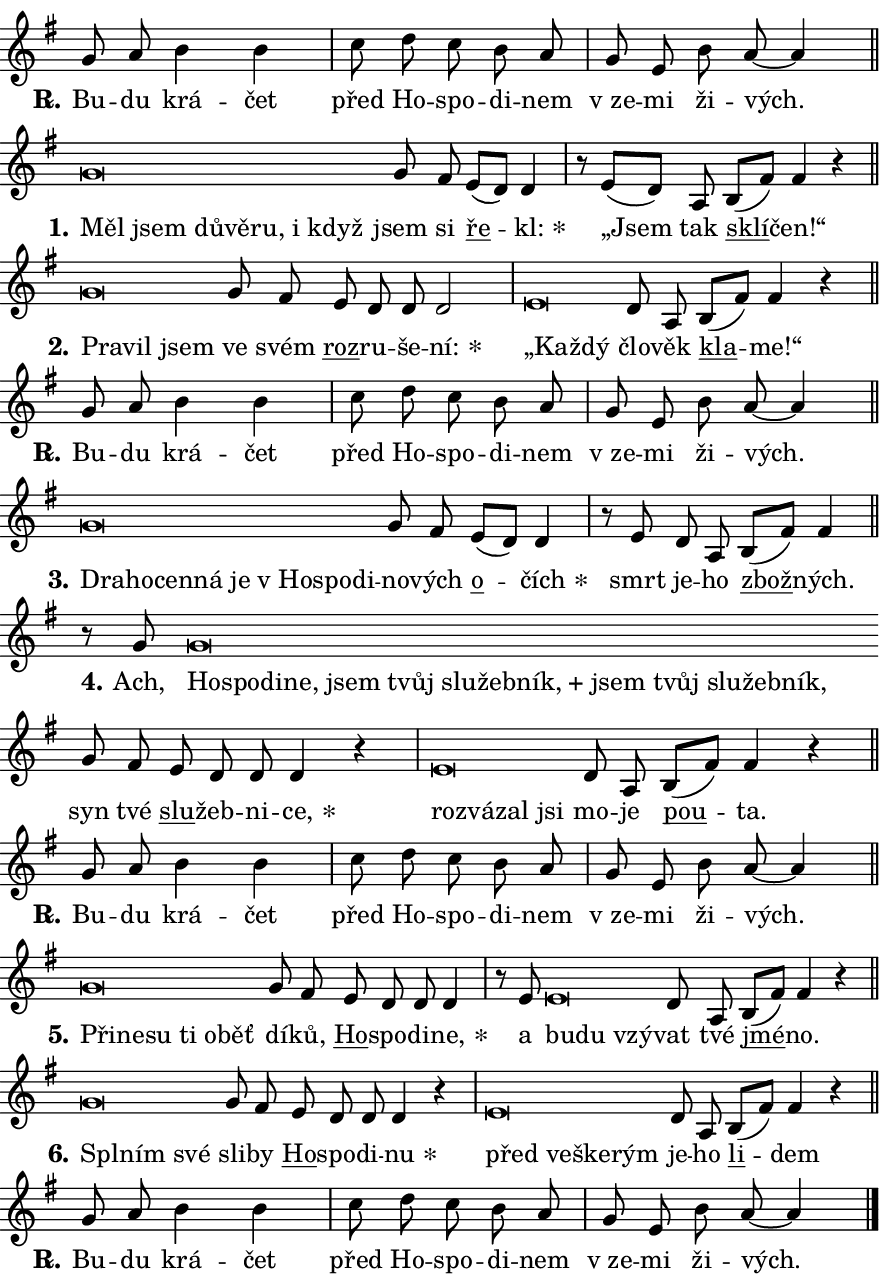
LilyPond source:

\version "2.24.0"
\header { tagline = "" }
\paper {
  indent = 0\cm
  top-margin = 0\cm
  right-margin = 0.13\cm % to fit lyric hyphens
  bottom-margin = 0\cm
  left-margin = 0\cm
  paper-width = 15\cm
  page-breaking = #ly:one-page-breaking
  system-system-spacing.basic-distance = #11
  score-system-spacing.basic-distance = #11
  ragged-last = ##f
}


%% Author: Thomas Morley
%% https://lists.gnu.org/archive/html/lilypond-user/2020-05/msg00002.html
#(define (line-position grob)
"Returns position of @var[grob} in current system:
   @code{'start}, if at first time-step
   @code{'end}, if at last time-step
   @code{'middle} otherwise
"
  (let* ((col (ly:item-get-column grob))
         (ln (ly:grob-object col 'left-neighbor))
         (rn (ly:grob-object col 'right-neighbor))
         (col-to-check-left (if (ly:grob? ln) ln col))
         (col-to-check-right (if (ly:grob? rn) rn col))
         (break-dir-left
           (and
             (ly:grob-property col-to-check-left 'non-musical #f)
             (ly:item-break-dir col-to-check-left)))
         (break-dir-right
           (and
             (ly:grob-property col-to-check-right 'non-musical #f)
             (ly:item-break-dir col-to-check-right))))
        (cond ((eqv? 1 break-dir-left) 'start)
              ((eqv? -1 break-dir-right) 'end)
              (else 'middle))))

#(define (tranparent-at-line-position vctor)
  (lambda (grob)
  "Relying on @code{line-position} select the relevant enry from @var{vctor}.
Used to determine transparency,"
    (case (line-position grob)
      ((end) (not (vector-ref vctor 0)))
      ((middle) (not (vector-ref vctor 1)))
      ((start) (not (vector-ref vctor 2))))))

noteHeadBreakVisibility =
#(define-music-function (break-visibility)(vector?)
"Makes @code{NoteHead}s transparent relying on @var{break-visibility}"
#{
  \override NoteHead.transparent =
    #(tranparent-at-line-position break-visibility)
#})

#(define delete-ledgers-for-transparent-note-heads
  (lambda (grob)
    "Reads whether a @code{NoteHead} is transparent.
If so this @code{NoteHead} is removed from @code{'note-heads} from
@var{grob}, which is supposed to be @code{LedgerLineSpanner}.
As a result ledgers are not printed for this @code{NoteHead}"
    (let* ((nhds-array (ly:grob-object grob 'note-heads))
           (nhds-list
             (if (ly:grob-array? nhds-array)
                 (ly:grob-array->list nhds-array)
                 '()))
           ;; Relies on the transparent-property being done before
           ;; Staff.LedgerLineSpanner.after-line-breaking is executed.
           ;; This is fragile ...
           (to-keep
             (remove
               (lambda (nhd)
                 (ly:grob-property nhd 'transparent #f))
               nhds-list)))
      ;; TODO find a better method to iterate over grob-arrays, similiar
      ;; to filter/remove etc for lists
      ;; For now rebuilt from scratch
      (set! (ly:grob-object grob 'note-heads)  '())
      (for-each
        (lambda (nhd)
          (ly:pointer-group-interface::add-grob grob 'note-heads nhd))
        to-keep))))

squashNotes = {
  \override NoteHead.X-extent = #'(-0.2 . 0.2)
  \override NoteHead.Y-extent = #'(-0.75 . 0)
  \override NoteHead.stencil =
    #(lambda (grob)
       (let ((pos (ly:grob-property grob 'staff-position)))
         (begin
           (if (< pos -7) (display "ERROR: Lower brevis then expected\n") (display ""))
           (if (<= pos -6) ly:text-interface::print ly:note-head::print))))
}
unSquashNotes = {
  \revert NoteHead.X-extent
  \revert NoteHead.Y-extent
  \revert NoteHead.stencil
}

hideNotes = \noteHeadBreakVisibility #begin-of-line-visible
unHideNotes = \noteHeadBreakVisibility #all-visible

% work-around for resetting accidentals
% https://lilypond.org/doc/v2.23/Documentation/notation/displaying-rhythms#unmetered-music
cadenzaMeasure = {
  \cadenzaOff
  \partial 1024 s1024
  \cadenzaOn
}

#(define-markup-command (accent layout props text) (markup?)
  "Underline accented syllable"
  (interpret-markup layout props
    #{\markup \override #'(offset . 4.3) \underline { #text }#}))

responsum = \markup \concat {
  "R" \hspace #-1.05 \path #0.1 #'((moveto 0 0.07) (lineto 0.9 0.8)) \hspace #0.05 "."
}

spaceSize = #0.6828661417322834 % exact space size for TeX Gyre Schola

\layout {
  \context {
    \Staff
    \remove "Time_signature_engraver"
    \override LedgerLineSpanner.after-line-breaking = #delete-ledgers-for-transparent-note-heads
  }
  \context {
    \Lyrics {
      \override LyricSpace.minimum-distance = \spaceSize
      \override LyricText.font-name = #"TeX Gyre Schola"
      \override LyricText.font-size = 1
      \override StanzaNumber.font-name = #"TeX Gyre Schola Bold"
      \override StanzaNumber.font-size = 1
    }
  }
  \context {
    \Score 
    \override NoteHead.text =
      #(lambda (grob) 
        (let ((pos (ly:grob-property grob 'staff-position)))
          #{\markup {
            \combine
              \halign #-0.55 \raise #(if (= pos -6) 0 0.5) \override #'(thickness . 2) \draw-line #'(3.2 . 0)
              \musicglyph "noteheads.sM1"
          }#}))
  }
}

% magnetic-lyrics.ily
%
%   written by
%     Jean Abou Samra <jean@abou-samra.fr>
%     Werner Lemberg <wl@gnu.org>
%
%   adapted by
%     Jiri Hon <jiri.hon@gmail.com>
%
% Version 2022-Apr-15

% https://www.mail-archive.com/lilypond-user@gnu.org/msg149350.html

#(define (Left_hyphen_pointer_engraver context)
   "Collect syllable-hyphen-syllable occurrences in lyrics and store
them in properties.  This engraver only looks to the left.  For
example, if the lyrics input is @code{foo -- bar}, it does the
following.

@itemize @bullet
@item
Set the @code{text} property of the @code{LyricHyphen} grob between
@q{foo} and @q{bar} to @code{foo}.

@item
Set the @code{left-hyphen} property of the @code{LyricText} grob with
text @q{foo} to the @code{LyricHyphen} grob between @q{foo} and
@q{bar}.
@end itemize

Use this auxiliary engraver in combination with the
@code{lyric-@/text::@/apply-@/magnetic-@/offset!} hook."
   (let ((hyphen #f)
         (text #f))
     (make-engraver
      (acknowledgers
       ((lyric-syllable-interface engraver grob source-engraver)
        (set! text grob)))
      (end-acknowledgers
       ((lyric-hyphen-interface engraver grob source-engraver)
        ;(when (not (grob::has-interface grob 'lyric-space-interface))
          (set! hyphen grob)));)
      ((stop-translation-timestep engraver)
       (when (and text hyphen)
         (ly:grob-set-object! text 'left-hyphen hyphen))
       (set! text #f)
       (set! hyphen #f)))))

#(define (lyric-text::apply-magnetic-offset! grob)
   "If the space between two syllables is less than the value in
property @code{LyricText@/.details@/.squash-threshold}, move the right
syllable to the left so that it gets concatenated with the left
syllable.

Use this function as a hook for
@code{LyricText@/.after-@/line-@/breaking} if the
@code{Left_@/hyphen_@/pointer_@/engraver} is active."
   (let ((hyphen (ly:grob-object grob 'left-hyphen #f)))
     (when hyphen
       (let ((left-text (ly:spanner-bound hyphen LEFT)))
         (when (grob::has-interface left-text 'lyric-syllable-interface)
           (let* ((common (ly:grob-common-refpoint grob left-text X))
                  (this-x-ext (ly:grob-extent grob common X))
                  (left-x-ext
                   (begin
                     ;; Trigger magnetism for left-text.
                     (ly:grob-property left-text 'after-line-breaking)
                     (ly:grob-extent left-text common X)))
                  ;; `delta` is the gap width between two syllables.
                  (delta (- (interval-start this-x-ext)
                            (interval-end left-x-ext)))
                  (details (ly:grob-property grob 'details))
                  (threshold (assoc-get 'squash-threshold details 0.2)))
             (when (< delta threshold)
               (let* (;; We have to manipulate the input text so that
                      ;; ligatures crossing syllable boundaries are not
                      ;; disabled.  For languages based on the Latin
                      ;; script this is essentially a beautification.
                      ;; However, for non-Western scripts it can be a
                      ;; necessity.
                      (lt (ly:grob-property left-text 'text))
                      (rt (ly:grob-property grob 'text))
                      (is-space (grob::has-interface hyphen 'lyric-space-interface))
                      (space (if is-space " " ""))
                      (extra-delta (if is-space spaceSize 0))
                      ;; Append new syllable.
                      (ltrt-space (if (and (string? lt) (string? rt))
                                (string-append lt space rt)
                                (make-concat-markup (list lt space rt))))
                      ;; Right-align `ltrt` to the right side.
                      (ltrt-space-markup (grob-interpret-markup
                               grob
                               (make-translate-markup
                                (cons (interval-length this-x-ext) 0)
                                (make-right-align-markup ltrt-space)))))
                 (begin
                   ;; Don't print `left-text`.
                   (ly:grob-set-property! left-text 'stencil #f)
                   ;; Set text and stencil (which holds all collected
                   ;; syllables so far) and shift it to the left.
                   (ly:grob-set-property! grob 'text ltrt-space)
                   (ly:grob-set-property! grob 'stencil ltrt-space-markup)
                   (ly:grob-translate-axis! grob (- (- delta extra-delta)) X))))))))))


#(define (lyric-hyphen::displace-bounds-first grob)
   ;; Make very sure this callback isn't triggered too early.
   (let ((left (ly:spanner-bound grob LEFT))
         (right (ly:spanner-bound grob RIGHT)))
     (ly:grob-property left 'after-line-breaking)
     (ly:grob-property right 'after-line-breaking)
     (ly:lyric-hyphen::print grob)))

squashThreshold = #0.4

\layout {
  \context {
    \Lyrics
    \consists #Left_hyphen_pointer_engraver
    \override LyricText.after-line-breaking =
      #lyric-text::apply-magnetic-offset!
    \override LyricHyphen.stencil = #lyric-hyphen::displace-bounds-first
    \override LyricText.details.squash-threshold = \squashThreshold
    \override LyricHyphen.minimum-distance = 0
    \override LyricHyphen.minimum-length = \squashThreshold
  }
}

squashText = \override LyricText.details.squash-threshold = 9999
unSquashText = \override LyricText.details.squash-threshold = \squashThreshold

leftText = \override LyricText.self-alignment-X = #LEFT
unLeftText = \revert LyricText.self-alignment-X

starOffset = #(lambda (grob) 
                (let ((x_offset (ly:self-alignment-interface::aligned-on-x-parent grob)))
                  (if (= x_offset 0) 0 (+ x_offset 1.2))))

star = #(define-music-function (syllable)(string?)
"Append star separator at the end of a syllable"
#{
  \once \override LyricText.X-offset = #starOffset
  \lyricmode { \markup {
    #syllable
    \override #'((font-name . "TeX Gyre Schola Bold")) \hspace #0.2 \lower #0.65 \larger "*"
  } }
#})

starAccent = #(define-music-function (syllable)(string?)
"Append star separator at the end of a syllable and make accent"
#{
  \once \override LyricText.X-offset = #starOffset
  \lyricmode { \markup {
    \accent #syllable
    \override #'((font-name . "TeX Gyre Schola Bold")) \hspace #0.2 \lower #0.65 \larger "*"
  } }
#})

breath = #(define-music-function (syllable)(string?)
"Append breathing indicator at the end of a syllable"
#{
  \lyricmode { \markup { #syllable "+" } }
#})

optionalBreath = #(define-music-function (syllable)(string?)
"Append optional breathing indicator at the end of a syllable"
#{
  \lyricmode { \markup { #syllable "(+)" } }
#})


\score {
    <<
        \new Voice = "melody" { \cadenzaOn \key g \major \relative { g'8 a b4 b \cadenzaMeasure \bar "|" c8 d c b a \cadenzaMeasure \bar "|" g e b' a~ a4 \cadenzaMeasure \bar "||" \break } }
        \new Lyrics \lyricsto "melody" { \lyricmode { \set stanza = \responsum
Bu -- du krá -- čet před Ho -- spo -- di -- nem "v ze" -- mi ži -- vých. } }
    >>
    \layout {}
}

\score {
    <<
        \new Voice = "melody" { \cadenzaOn \key g \major \relative { \squashNotes g'\breve*1/16 \hideNotes \breve*1/16 \bar "" \breve*1/16 \bar "" \breve*1/16 \bar "" \breve*1/16 \bar "" \breve*1/16 \breve*1/16 \bar "" \unHideNotes \unSquashNotes g8 fis \bar "" e[( d)] d4 \cadenzaMeasure \bar "|" r8 e8[( d8)] a \bar "" b[( fis')] fis4 r \cadenzaMeasure \bar "||" \break } }
        \new Lyrics \lyricsto "melody" { \lyricmode { \set stanza = "1."
\leftText Měl \squashText jsem dů -- vě -- ru, i když \unLeftText \unSquashText jsem si \markup \accent ře -- \star kl: „Jsem tak \markup \accent sklí -- čen!“ } }
    >>
    \layout {}
}

\score {
    <<
        \new Voice = "melody" { \cadenzaOn \key g \major \relative { \squashNotes g'\breve*1/16 \hideNotes \breve*1/16 \breve*1/16 \bar "" \unHideNotes \unSquashNotes g8 fis \bar "" e d d d2 \cadenzaMeasure \bar "|" \squashNotes e\breve*1/16 \hideNotes \breve*1/16 \bar "" \unHideNotes \unSquashNotes d8 a \bar "" b[( fis')] fis4 r \cadenzaMeasure \bar "||" \break } }
        \new Lyrics \lyricsto "melody" { \lyricmode { \set stanza = "2."
\leftText Pra -- \squashText vil jsem \unLeftText \unSquashText ve svém \markup \accent roz -- ru -- še -- \star ní: \leftText „Kaž -- \squashText dý \unLeftText \unSquashText člo -- věk \markup \accent kla -- me!“ } }
    >>
    \layout {}
}

\score {
    <<
        \new Voice = "melody" { \cadenzaOn \key g \major \relative { g'8 a b4 b \cadenzaMeasure \bar "|" c8 d c b a \cadenzaMeasure \bar "|" g e b' a~ a4 \cadenzaMeasure \bar "||" \break } }
        \new Lyrics \lyricsto "melody" { \lyricmode { \set stanza = \responsum
Bu -- du krá -- čet před Ho -- spo -- di -- nem "v ze" -- mi ži -- vých. } }
    >>
    \layout {}
}

\score {
    <<
        \new Voice = "melody" { \cadenzaOn \key g \major \relative { \squashNotes g'\breve*1/16 \hideNotes \breve*1/16 \bar "" \breve*1/16 \bar "" \breve*1/16 \bar "" \breve*1/16 \bar "" \breve*1/16 \bar "" \breve*1/16 \breve*1/16 \bar "" \unHideNotes \unSquashNotes g8 fis \bar "" e[( d)] d4 \cadenzaMeasure \bar "|" r8 e8 d8 a \bar "" b[( fis')] fis4 \cadenzaMeasure \bar "||" \break } }
        \new Lyrics \lyricsto "melody" { \lyricmode { \set stanza = "3."
\leftText Dra -- \squashText ho -- cen -- ná je "v Ho" -- spo -- di -- \unLeftText \unSquashText no -- vých \markup \accent o -- \star čích smrt je -- ho \markup \accent zbož -- ných. } }
    >>
    \layout {}
}

\score {
    <<
        \new Voice = "melody" { \cadenzaOn \key g \major \relative { r8 g'8 \squashNotes g\breve*1/16 \hideNotes \breve*1/16 \bar "" \breve*1/16 \bar "" \breve*1/16 \bar "" \breve*1/16 \bar "" \breve*1/16 \bar "" \breve*1/16 \bar "" \breve*1/16 \bar "" \breve*1/16 \bar "" \breve*1/16 \bar "" \breve*1/16 \bar "" \breve*1/16 \bar "" \breve*1/16 \breve*1/16 \bar "" \unHideNotes \unSquashNotes g8 fis \bar "" e d d d4 r \cadenzaMeasure \bar "|" \squashNotes e\breve*1/16 \hideNotes \breve*1/16 \bar "" \breve*1/16 \breve*1/16 \bar "" \unHideNotes \unSquashNotes d8 a \bar "" b[( fis')] fis4 r \cadenzaMeasure \bar "||" \break } }
        \new Lyrics \lyricsto "melody" { \lyricmode { \set stanza = "4."
Ach, \leftText Ho -- \squashText spo -- di -- ne, jsem tvůj slu -- žeb -- \breath "ník," jsem tvůj slu -- žeb -- ník, \unLeftText \unSquashText syn tvé \markup \accent slu -- žeb -- ni -- \star ce, \leftText roz -- \squashText vá -- zal jsi \unLeftText \unSquashText mo -- je \markup \accent pou -- ta. } }
    >>
    \layout {}
}

\score {
    <<
        \new Voice = "melody" { \cadenzaOn \key g \major \relative { g'8 a b4 b \cadenzaMeasure \bar "|" c8 d c b a \cadenzaMeasure \bar "|" g e b' a~ a4 \cadenzaMeasure \bar "||" \break } }
        \new Lyrics \lyricsto "melody" { \lyricmode { \set stanza = \responsum
Bu -- du krá -- čet před Ho -- spo -- di -- nem "v ze" -- mi ži -- vých. } }
    >>
    \layout {}
}

\score {
    <<
        \new Voice = "melody" { \cadenzaOn \key g \major \relative { \squashNotes g'\breve*1/16 \hideNotes \breve*1/16 \bar "" \breve*1/16 \bar "" \breve*1/16 \bar "" \breve*1/16 \breve*1/16 \bar "" \unHideNotes \unSquashNotes g8 fis \bar "" e d d d4 \cadenzaMeasure \bar "|" r8 e8 \squashNotes e\breve*1/16 \hideNotes \breve*1/16 \breve*1/16 \bar "" \unHideNotes \unSquashNotes d8 a \bar "" b[( fis')] fis4 r \cadenzaMeasure \bar "||" \break } }
        \new Lyrics \lyricsto "melody" { \lyricmode { \set stanza = "5."
\leftText Při -- \squashText ne -- su ti o -- běť \unLeftText \unSquashText dí -- ků, \markup \accent Ho -- spo -- di -- \star ne, a \leftText bu -- \squashText du vzý -- \unLeftText \unSquashText vat tvé \markup \accent jmé -- no. } }
    >>
    \layout {}
}

\score {
    <<
        \new Voice = "melody" { \cadenzaOn \key g \major \relative { \squashNotes g'\breve*1/16 \hideNotes \breve*1/16 \breve*1/16 \bar "" \unHideNotes \unSquashNotes g8 fis \bar "" e d d d4 r \cadenzaMeasure \bar "|" \squashNotes e\breve*1/16 \hideNotes \breve*1/16 \bar "" \breve*1/16 \breve*1/16 \bar "" \unHideNotes \unSquashNotes d8 a \bar "" b[( fis')] fis4 r \cadenzaMeasure \bar "||" \break } }
        \new Lyrics \lyricsto "melody" { \lyricmode { \set stanza = "6."
\leftText Spl -- \squashText ním své \unLeftText \unSquashText sli -- by \markup \accent Ho -- spo -- di -- \star nu \leftText před \squashText ve -- ške -- rým \unLeftText \unSquashText je -- ho \markup \accent li -- dem } }
    >>
    \layout {}
}

\score {
    <<
        \new Voice = "melody" { \cadenzaOn \key g \major \relative { g'8 a b4 b \cadenzaMeasure \bar "|" c8 d c b a \cadenzaMeasure \bar "|" g e b' a~ a4 \cadenzaMeasure \bar "||" \break } \bar "|." }
        \new Lyrics \lyricsto "melody" { \lyricmode { \set stanza = \responsum
Bu -- du krá -- čet před Ho -- spo -- di -- nem "v ze" -- mi ži -- vých. } }
    >>
    \layout {}
}
